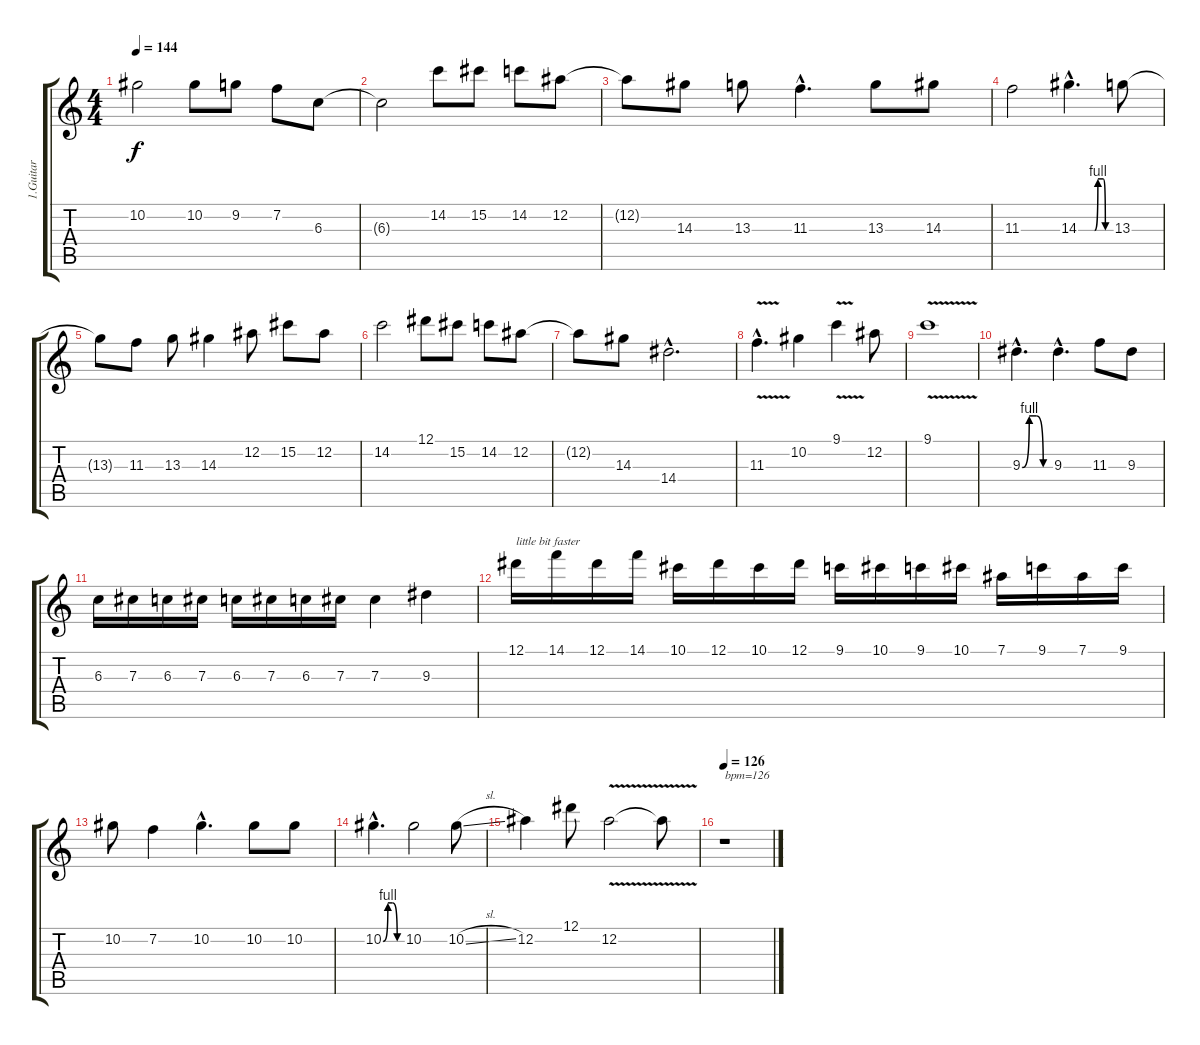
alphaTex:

\track ("1.Guitar" "1.Guitar") {instrument distortionguitar}
\staff {score tabs}
\tuning (Eb4 Bb3 Gb3 Db3 Ab2 Eb2) {hide}
\ts (4 4)
\tempo 144
\clef g2
\ks c
10.2{t}.2{dy f} 10.2.8 9.2.8 7.2.8 6.3.8 |
6.3{t}.2 14.2.8 15.2.8 14.2.8 12.2.8 |
12.2{t}.8 14.3.8 13.3.8 11.3{hac}.4{d} 13.3.8 14.3.8 |
11.3.2 14.3{be (custom 0 0 30 0 36 4 46 4 50 0 60 0) hac}.4{d} 13.3.8 |
13.3{t}.8 11.3.8 13.3.8 14.3.4 12.2.8 15.2.8 12.2.8 |
14.2.2 12.1.8 15.2.8 14.2.8 12.2.8 |
12.2{t}.8 14.3.8 14.4{hac}.2{d} |
11.3{v hac}.4{d} 10.2.4 9.1{v}.4 12.2.8 |
9.1{v}.1 |
9.3{be (custom 0 0 15 4 30 4 45 0 60 0) hac}.4{d} 9.3{hac}.4{d} 11.3.8 9.3.8 |
6.3.16 7.3.16 6.3.16 7.3.16 6.3.16 7.3.16 6.3.16 7.3.16 7.3.4 9.3.4 |
12.1.16{txt "little bit faster"} 14.1.16 12.1.16 14.1.16 10.1.16 12.1.16 10.1.16 12.1.16 9.1.16 10.1.16 9.1.16 10.1.16 7.1.16 9.1.16 7.1.16 9.1.16 |
10.2.8 7.2.4 10.2{hac}.4{d} 10.2.8 10.2.8 |
10.2{be (custom 0 0 15 4 30 4 45 0 60 0) hac}.4{d} 10.2.2 10.2{sl}.8 |
12.2.4 12.1.8 12.2{v}.2 12.2{t}.8 |
\tempo 126
r.1{txt "bpm=126"}
